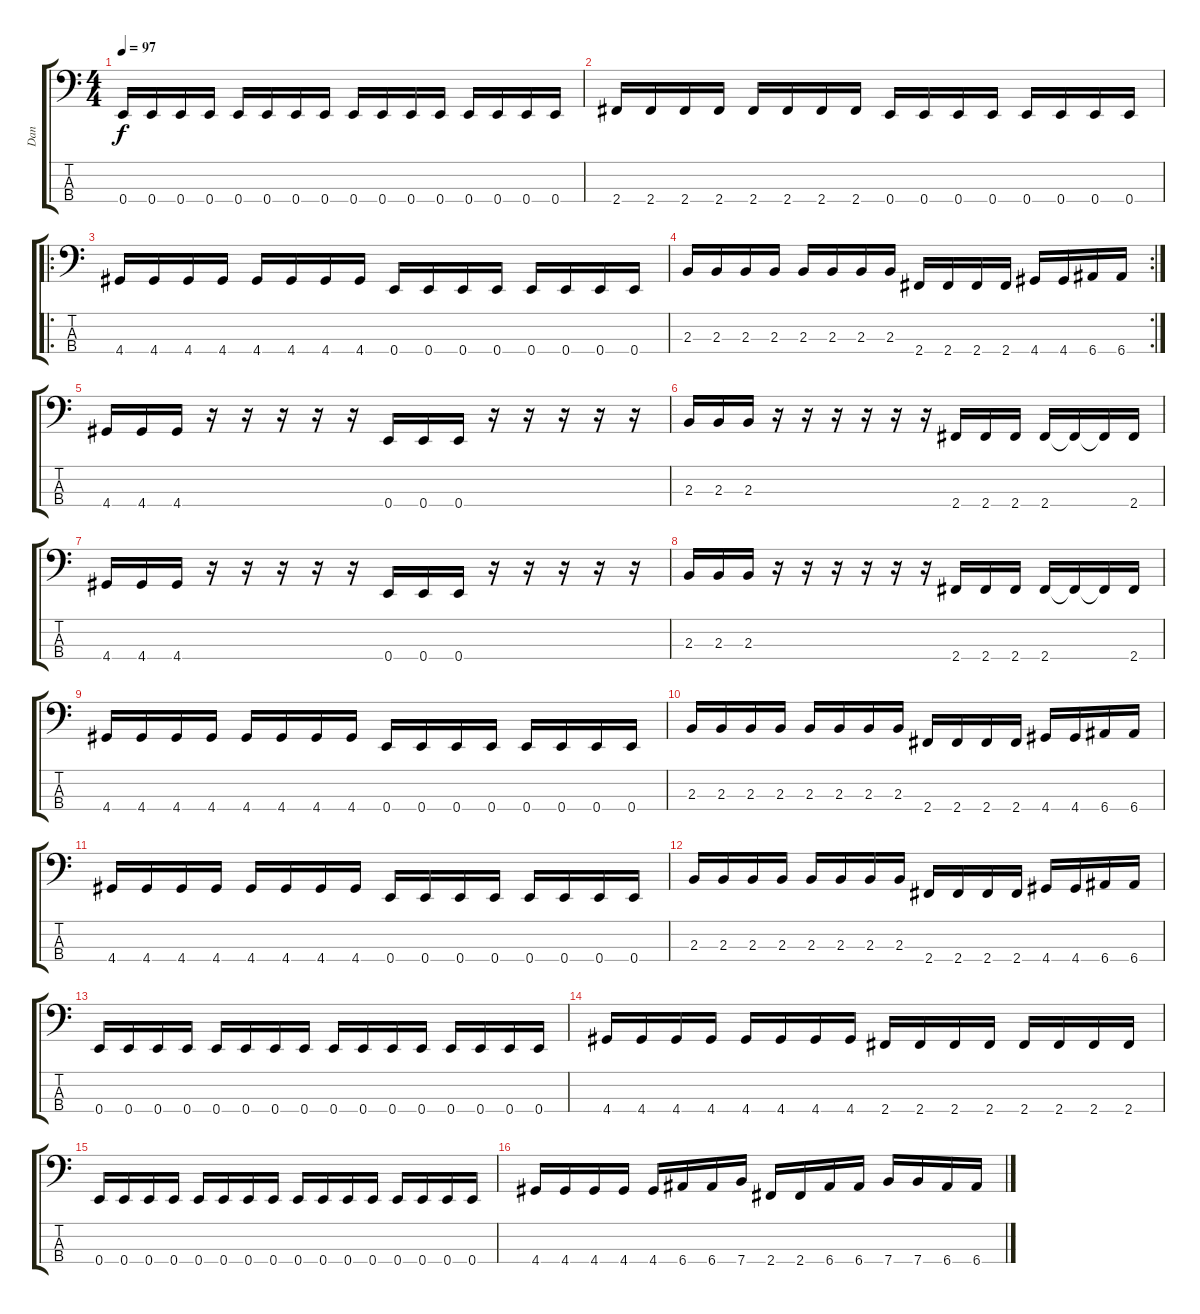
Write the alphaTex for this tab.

\track ("Dan" "Dan") {instrument electricbasspick}
\staff {score tabs}
\tuning (G2 D2 A1 E1) {hide}
\ts (4 4)
\tempo 97
\clef f4
\ks c
0.4.16{dy f} 0.4.16 0.4.16 0.4.16 0.4.16 0.4.16 0.4.16 0.4.16 0.4.16 0.4.16 0.4.16 0.4.16 0.4.16 0.4.16 0.4.16 0.4.16 |
2.4.16 2.4.16 2.4.16 2.4.16 2.4.16 2.4.16 2.4.16 2.4.16 0.4.16 0.4.16 0.4.16 0.4.16 0.4.16 0.4.16 0.4.16 0.4.16 |
\ro
4.4.16 4.4.16 4.4.16 4.4.16 4.4.16 4.4.16 4.4.16 4.4.16 0.4.16 0.4.16 0.4.16 0.4.16 0.4.16 0.4.16 0.4.16 0.4.16 |
\rc 2
2.3.16 2.3.16 2.3.16 2.3.16 2.3.16 2.3.16 2.3.16 2.3.16 2.4.16 2.4.16 2.4.16 2.4.16 4.4.16 4.4.16 6.4.16 6.4.16 |
4.4.16 4.4.16 4.4.16 r.16 r.16 r.16 r.16 r.16 0.4.16 0.4.16 0.4.16 r.16 r.16 r.16 r.16 r.16 |
2.3.16 2.3.16 2.3.16 r.16 r.16 r.16 r.16 r.16 r.16 2.4.16 2.4.16 2.4.16 2.4.16 2.4{t}.16 2.4{t}.16 2.4.16 |
4.4.16 4.4.16 4.4.16 r.16 r.16 r.16 r.16 r.16 0.4.16 0.4.16 0.4.16 r.16 r.16 r.16 r.16 r.16 |
2.3.16 2.3.16 2.3.16 r.16 r.16 r.16 r.16 r.16 r.16 2.4.16 2.4.16 2.4.16 2.4.16 2.4{t}.16 2.4{t}.16 2.4.16 |
4.4.16 4.4.16 4.4.16 4.4.16 4.4.16 4.4.16 4.4.16 4.4.16 0.4.16 0.4.16 0.4.16 0.4.16 0.4.16 0.4.16 0.4.16 0.4.16 |
2.3.16 2.3.16 2.3.16 2.3.16 2.3.16 2.3.16 2.3.16 2.3.16 2.4.16 2.4.16 2.4.16 2.4.16 4.4.16 4.4.16 6.4.16 6.4.16 |
4.4.16 4.4.16 4.4.16 4.4.16 4.4.16 4.4.16 4.4.16 4.4.16 0.4.16 0.4.16 0.4.16 0.4.16 0.4.16 0.4.16 0.4.16 0.4.16 |
2.3.16 2.3.16 2.3.16 2.3.16 2.3.16 2.3.16 2.3.16 2.3.16 2.4.16 2.4.16 2.4.16 2.4.16 4.4.16 4.4.16 6.4.16 6.4.16 |
0.4.16 0.4.16 0.4.16 0.4.16 0.4.16 0.4.16 0.4.16 0.4.16 0.4.16 0.4.16 0.4.16 0.4.16 0.4.16 0.4.16 0.4.16 0.4.16 |
4.4.16 4.4.16 4.4.16 4.4.16 4.4.16 4.4.16 4.4.16 4.4.16 2.4.16 2.4.16 2.4.16 2.4.16 2.4.16 2.4.16 2.4.16 2.4.16 |
0.4.16 0.4.16 0.4.16 0.4.16 0.4.16 0.4.16 0.4.16 0.4.16 0.4.16 0.4.16 0.4.16 0.4.16 0.4.16 0.4.16 0.4.16 0.4.16 |
4.4.16 4.4.16 4.4.16 4.4.16 4.4.16 6.4.16 6.4.16 7.4.16 2.4.16 2.4.16 6.4.16 6.4.16 7.4.16 7.4.16 6.4.16 6.4.16
